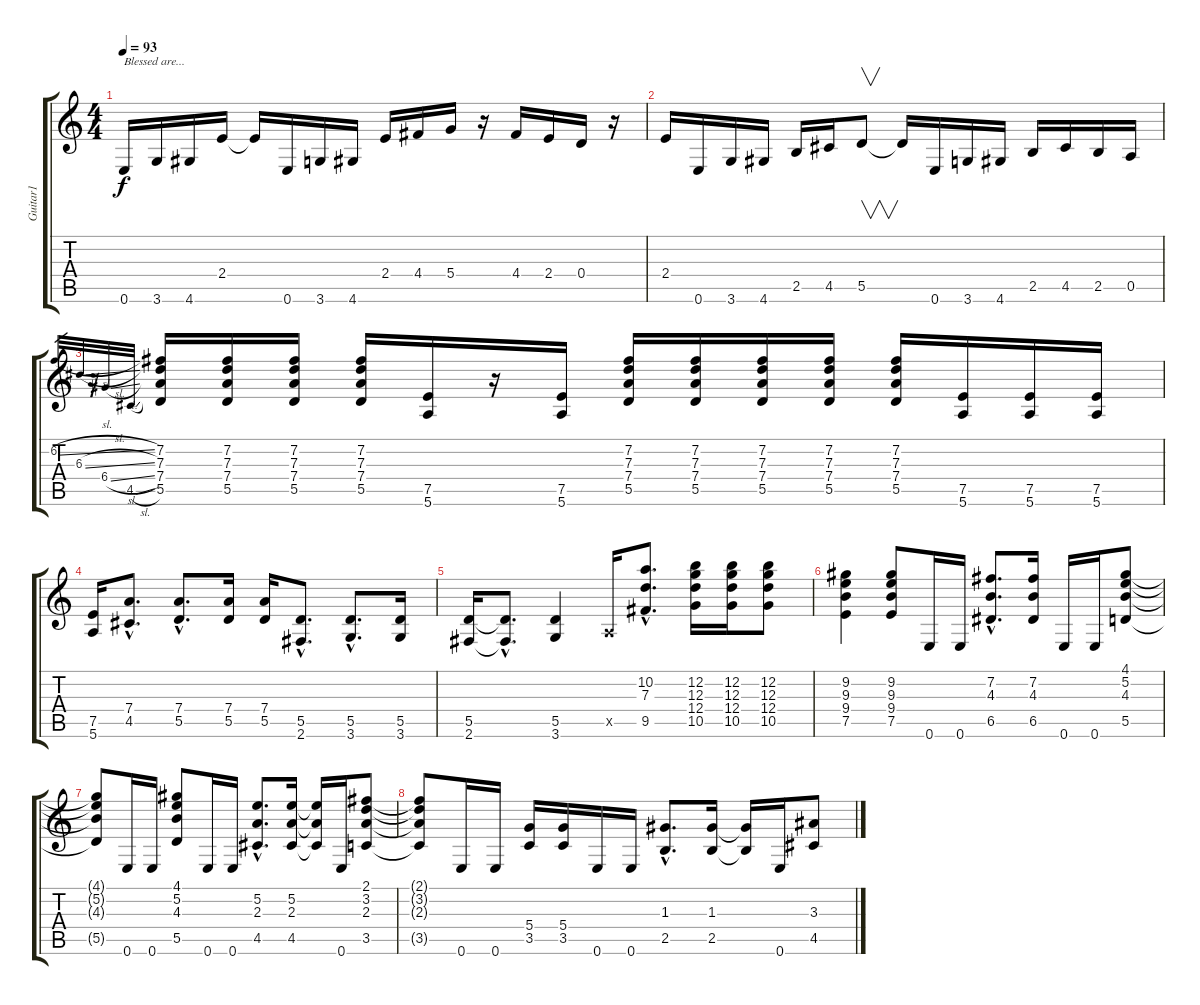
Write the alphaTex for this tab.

\track ("Guitar1" "Guitar1") {instrument distortionguitar}
\staff {score tabs}
\tuning (E4 B3 G3 D3 A2 E2) {hide}
\ts (4 4)
\tempo 93
\clef g2
\ks c
0.6.16{txt "Blessed are..." dy f} 3.6.16 4.6.16 2.4.16 2.4{t}.16 0.6.16 3.6.16 4.6.16 2.4.16 4.4.16 5.4.16 r.16 4.4.16 2.4.16 0.4.16 r.16 |
2.4.16 0.6.16 3.6.16 4.6.16 2.5.16 4.5.16 5.5.8{v} 5.5{t}.16 0.6.16 3.6.16 4.6.16 2.5.16 4.5.16 2.5.16 0.5.16 |
r.16 6.2{sl}.32{gr} 6.3{sl}.32{gr} 6.4{sl}.32{gr} 4.5{sl}.32{gr} (7.2 7.3 7.4 5.5).16 (7.2 7.3 7.4 5.5).16 (7.2 7.3 7.4 5.5).16 (7.2 7.3 7.4 5.5).16 (7.5 5.6).16 r.16 (7.5 5.6).16 (7.2 7.3 7.4 5.5).16 (7.2 7.3 7.4 5.5).16 (7.2 7.3 7.4 5.5).16 (7.2 7.3 7.4 5.5).16 (7.2 7.3 7.4 5.5).16 (7.5 5.6).16 (7.5 5.6).16 (7.5 5.6).16 |
(7.5 5.6).16 (7.4{hac} 4.5{hac}).8{d} (7.4{hac} 5.5{hac}).8{d} (7.4 5.5).16 (7.4 5.5).16 (5.5{hac} 2.6{hac}).8{d} (5.5{hac} 3.6{hac}).8{d} (5.5 3.6).16 |
(5.5 2.6).16 (5.5{hac t} 2.6{hac t}).8{d} (5.5 3.6).4 0.5{x}.16 (10.2{hac} 7.3{hac} 9.5{hac}).8{d} (12.2 12.3 12.4 10.5).16 (12.2 12.3 12.4 10.5).16 (12.2 12.3 12.4 10.5).8 |
(9.2 9.3 9.4 7.5).4 (9.2 9.3 9.4 7.5).8 0.6.16 0.6.16 (7.2{hac} 4.3{hac} 6.5{hac}).8{d} (7.2 4.3 6.5).16 0.6.16 0.6.16 (4.1 5.2 4.3 5.5).8 |
(4.1{t} 5.2{t} 4.3{t} 5.5{t}).8 0.6.16 0.6.16 (4.1 5.2 4.3 5.5).8 0.6.16 0.6.16 (5.2{hac} 2.3{hac} 4.5{hac}).8{d} (5.2 2.3 4.5).16 (5.2{t} 2.3{t} 4.5{t}).16 0.6.16 (2.1 3.2 2.3 3.5).8 |
(2.1{t} 3.2{t} 2.3{t} 3.5{t}).8 0.6.16 0.6.16 (5.4 3.5).16 (5.4 3.5).16 0.6.16 0.6.16 (1.3{hac} 2.5{hac}).8{d} (1.3 2.5).16 (1.3{t} 2.5{t}).16 0.6.16 (3.3 4.5).8
